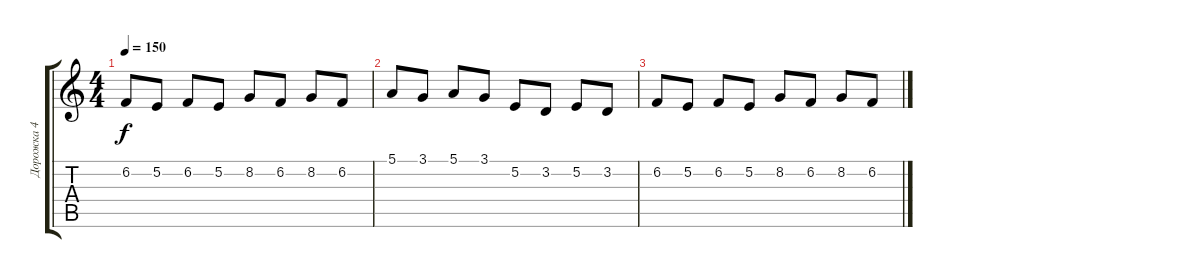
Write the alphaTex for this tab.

\track ("Дорожка 4" "Дорожка 4") {instrument violin}
\staff {score tabs}
\tuning (E4 B3 G3 D3 A2 E2) {hide}
\ts (4 4)
\tempo 150
\clef g2
\ks c
6.2.8{dy f} 5.2.8 6.2.8 5.2.8 8.2.8 6.2.8 8.2.8 6.2.8 |
5.1.8 3.1.8 5.1.8 3.1.8 5.2.8 3.2.8 5.2.8 3.2.8 |
6.2.8 5.2.8 6.2.8 5.2.8 8.2.8 6.2.8 8.2.8 6.2.8
